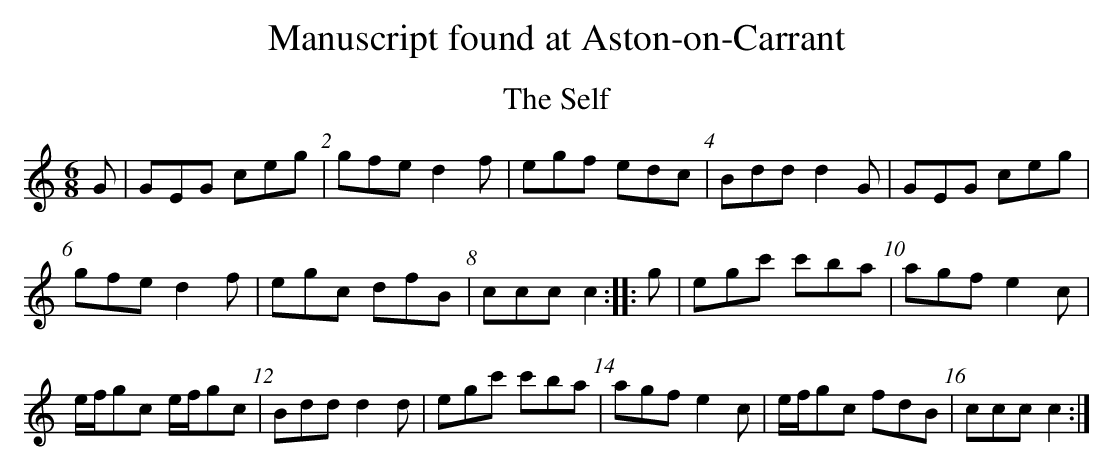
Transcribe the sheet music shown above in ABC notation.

X:1
T:Self, The
M:6/8
L:1/8
K:C
G | GEG ceg | gfe d2 f | egf edc | Bdd d2 G | GEG ceg |
 gfe d2 f | egc dfB | cccc2 ::g | egc' c'ba | agf e2 c |
 e/2f/2gc e/2f/2gc | Bdd d2 d | egc' c'ba |\
 agf e2 c | e/2f/2gc fdB | ccc c2 :|
